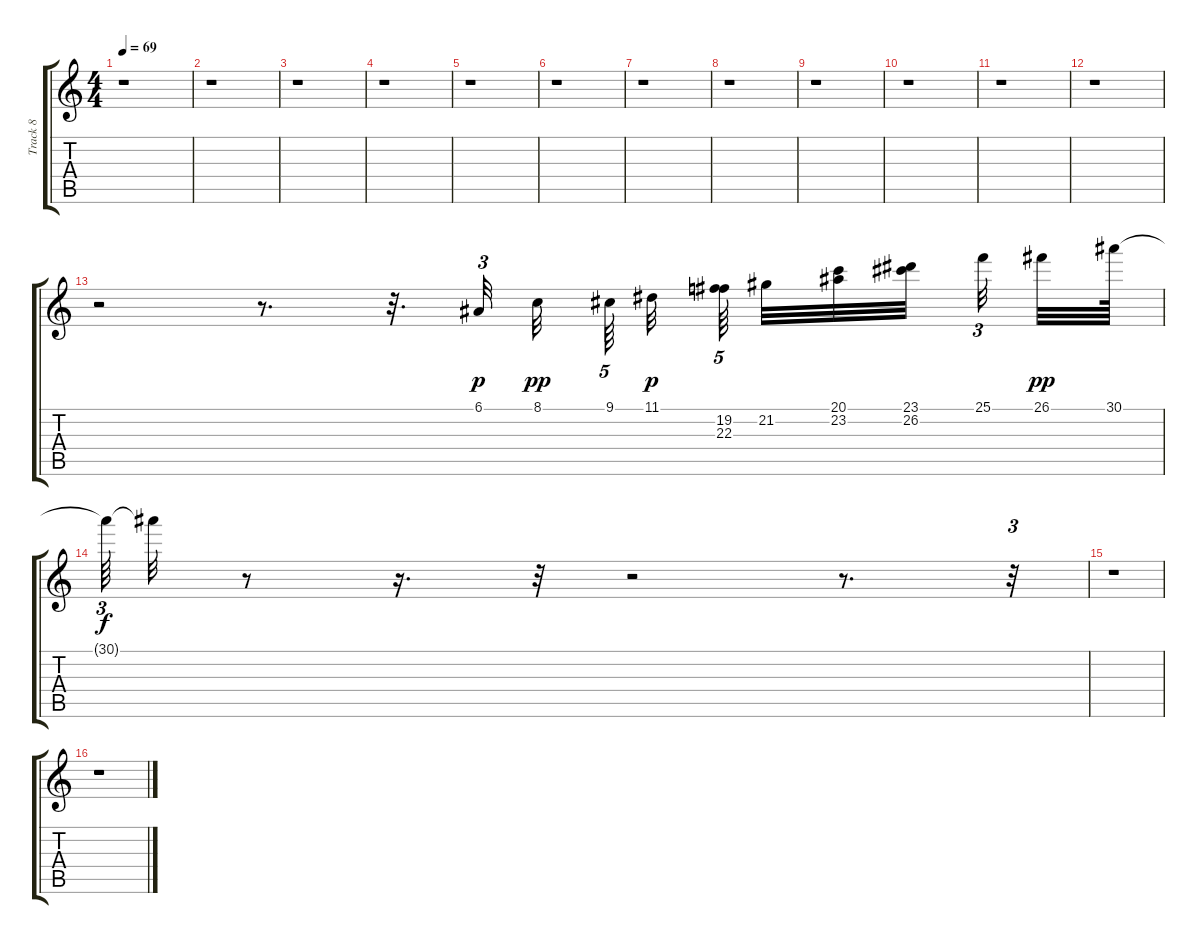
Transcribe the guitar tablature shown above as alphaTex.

\track ("Track 8" "Track 8") {instrument telephonering}
\staff {score tabs}
\tuning (E4 B3 G3 D3 A2 E2) {hide}
\ts (4 4)
\tempo 69
\clef g2
\ks c
r.1{dy f} |
r.1 |
r.1 |
r.1 |
r.1 |
r.1 |
r.1 |
r.1 |
r.1 |
r.1 |
r.1 |
r.1 |
r.2 r.8{d} r.32{d} 6.1.32{tu (3 2) dy p} 8.1.32{dy pp beam splitsecondary} 9.1.64{tu (5 4) beam splitsecondary} 11.1.32{dy p beam splitsecondary} (19.2 22.3).64{tu (5 4) beam splitsecondary} 21.2.32 (20.1 23.2).32 (23.1 26.2).32{beam splitsecondary} 25.1.32{tu (3 2) beam splitsecondary} 26.1.32{dy pp} 30.1.64 |
30.1{t}.64{tu (3 2) dy f} 30.1{t}.32 r.8 r.16{d} r.32 r.2 r.8{d} r.32{tu (3 2)} |
r.1 |
r.1
